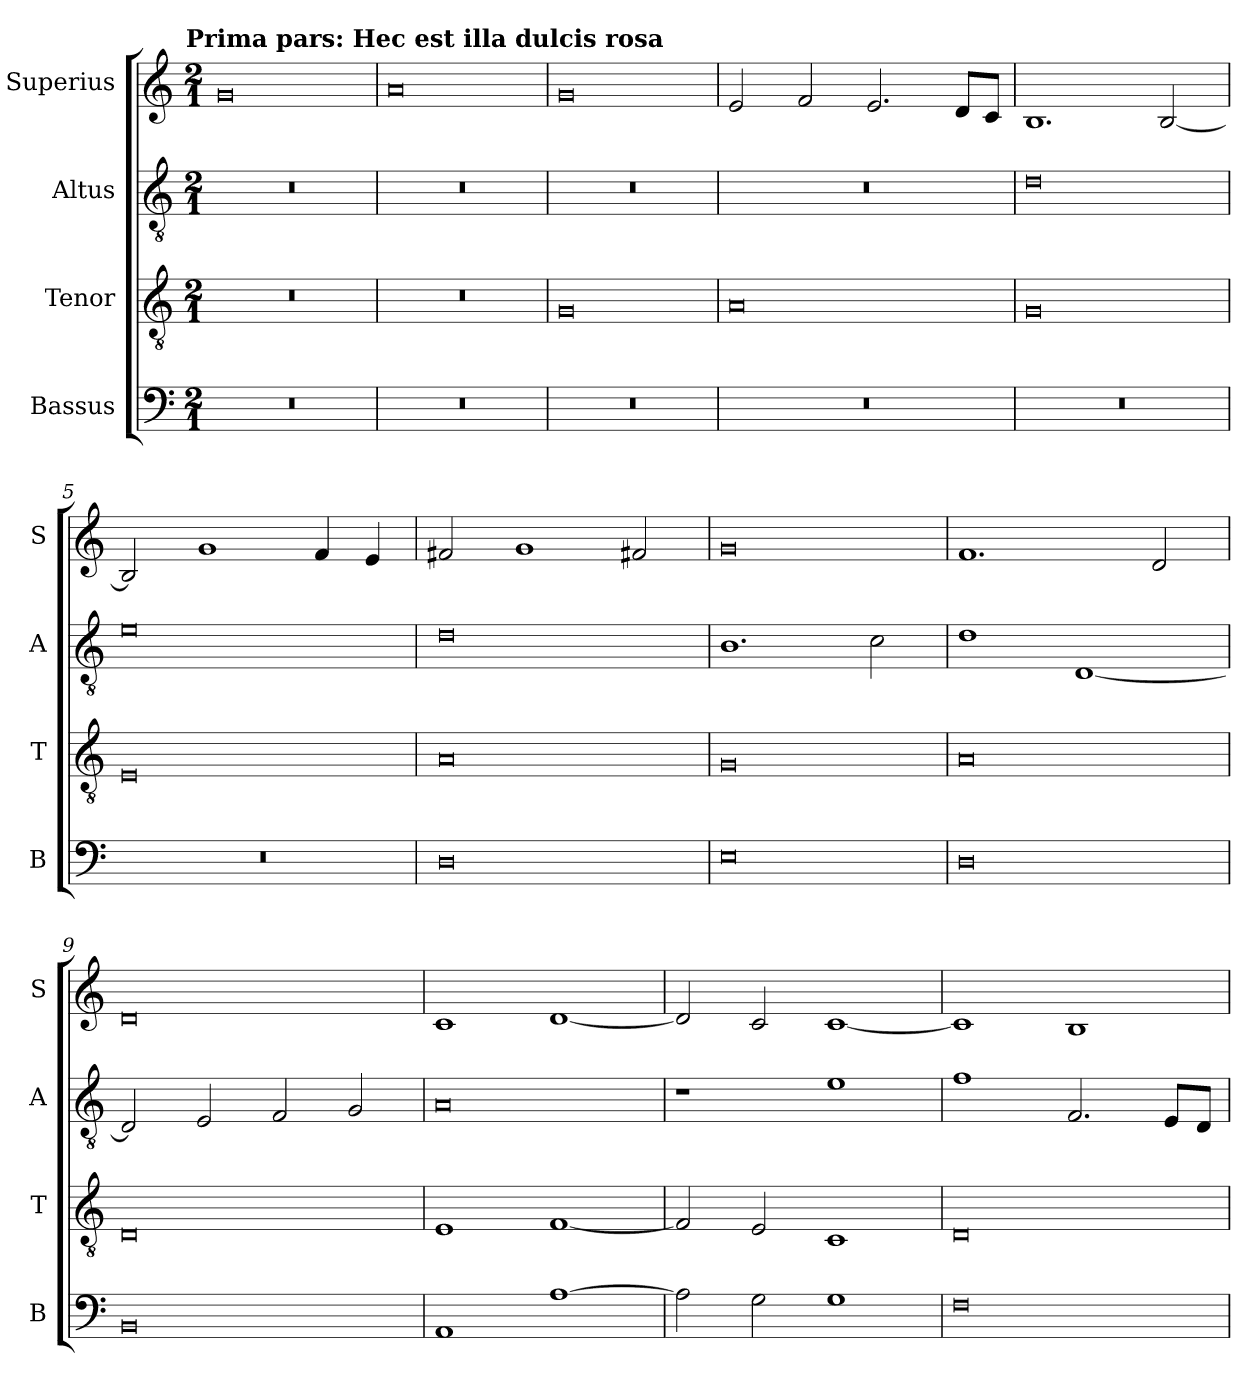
**kern	**kern	**kern	**kern
*part4	*part3	*part2	*part1
*staff4	*staff3	*staff2	*staff1
*I"Bassus	*I"Tenor	*I"Altus	*I"Superius
*I'B	*I'T	*I'A	*I'S
*clefF4	*clefGv2	*clefGv2	*clefG2
*k[]	*k[]	*k[]	*k[]
*C:	*C:	*C:	*C:
!!LO:TX:omd:t=Prima pars&colon; Hec est illa dulcis rosa
*M2/1	*M2/1	*M2/1	*M2/1
=	=	=	=
0r	0r	0r	0g
=1	=1	=1	=1
0r	0r	0r	0a
=2	=2	=2	=2
0r	0G	0r	0g
=3	=3	=3	=3
0r	0A	0r	2e
.	.	.	2f
.	.	.	2.e
.	.	.	8dL
.	.	.	8cJ
=4	=4	=4	=4
0r	0G	0d	1.B
.	.	.	[2B
=5	=5	=5	=5
0r	0E	0e	2B]
.	.	.	1g
.	.	.	4f
.	.	.	4e
=6	=6	=6	=6
0D	0A	0d	2f#X
.	.	.	1g
.	.	.	2f#X
=7	=7	=7	=7
0E	0G	1.B	0g
.	.	2c	.
=8	=8	=8	=8
0D	0A	1d	1.f
.	.	[1D	.
.	.	.	2d
=9	=9	=9	=9
0BB	0D	2D]	0d
.	.	2E	.
.	.	2F	.
.	.	2G	.
=10	=10	=10	=10
1AA	1E	0A	1c
[1A	[1F	.	[1d
=11	=11	=11	=11
2A]	2F]	1r	2d]
2G	2E	.	2c
1G	1C	1e	[1c
=12	=12	=12	=12
0F	0D	1f	1c]
.	.	2.F	1B
.	.	8EL	.
.	.	8DJ	.
=	=	=	=
*-	*-	*-	*-
